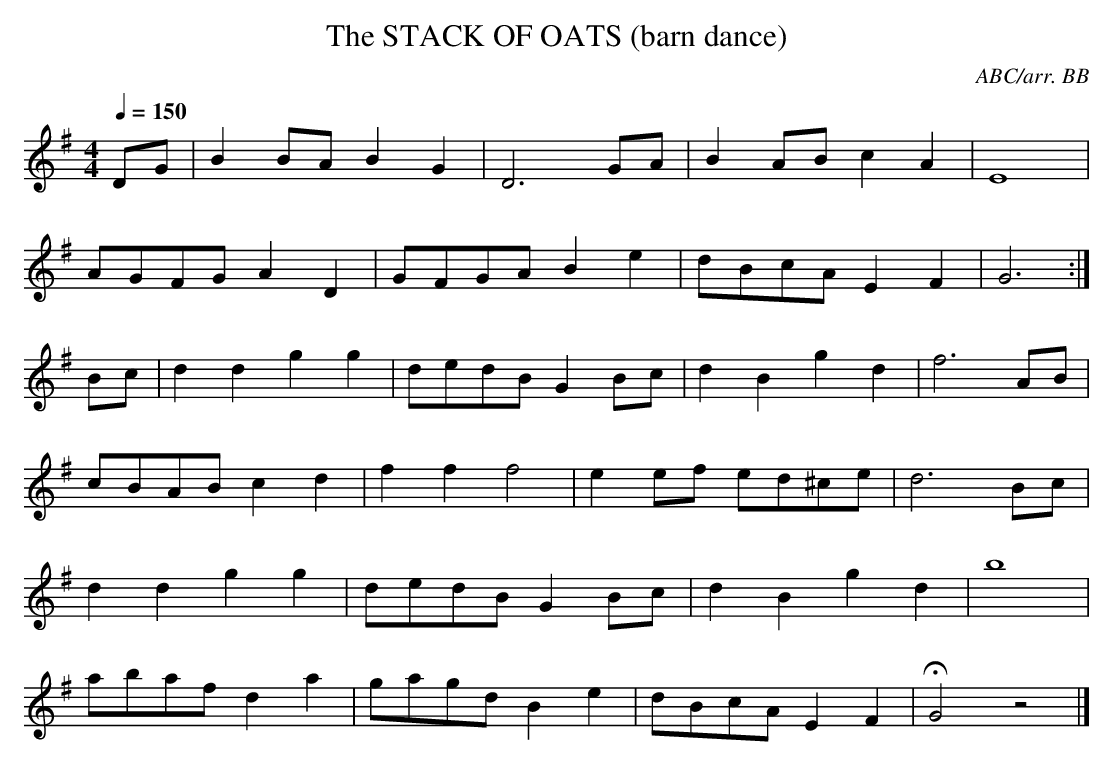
X:1
T:STACK OF OATS (barn dance), The
C:ABC/arr. BB
Q:1/4=150
L:1/8
M:4/4
K:G
DG|B2 BA B2 G2|D6 GA|B2 AB c2 A2|E8|
AGFG A2 D2|GFGA B2 e2|dBcA E2 F2|G6 :|
Bc|d2 d2 g2 g2|dedB G2 Bc|d2 B2 g2 d2|f6 AB|
cBAB c2 d2|f2 f2 f4|e2 ef ed^ce|d6 Bc|
d2 d2 g2 g2|dedB G2 Bc|d2 B2 g2 d2|b8|
abaf d2 a2|gagd B2 e2|dBcA E2 F2|HG4z4|]
